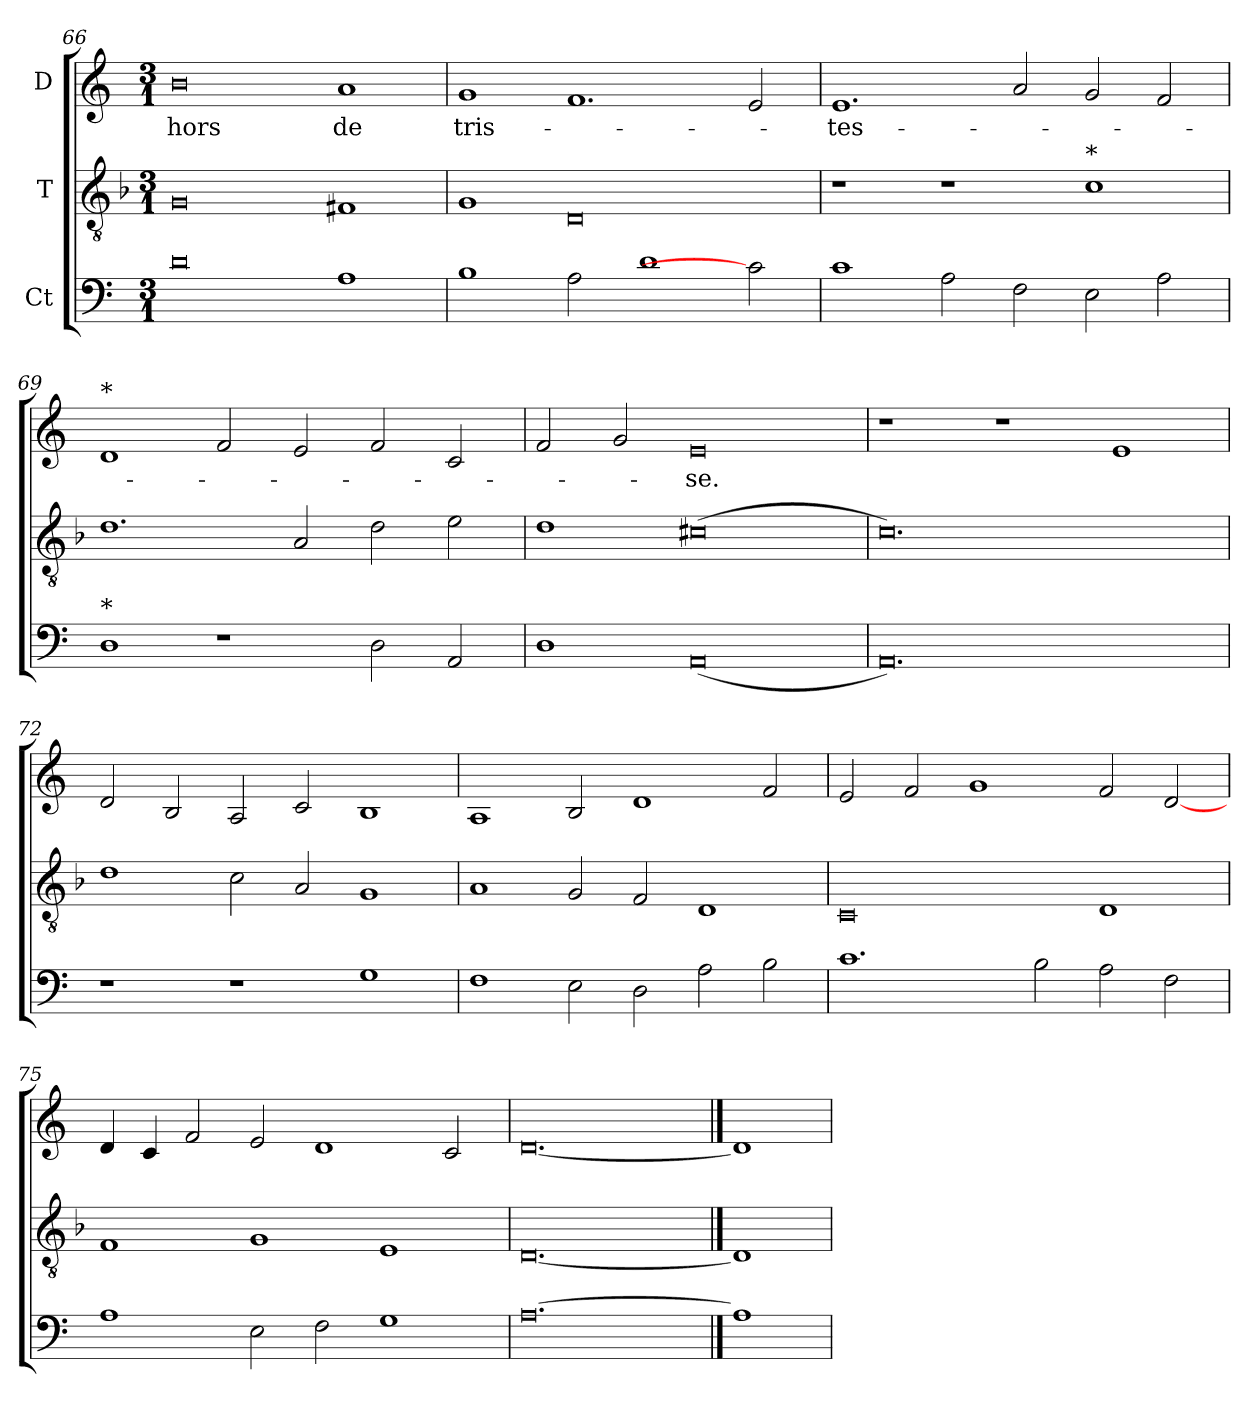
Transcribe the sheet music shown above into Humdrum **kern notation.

**kern	**kern	**kern	**text
*part3	*part2	*part1	*part1
*staff3	*staff2	*staff1	*staff1
*I"Ct	*I"T	*I"D	*
!!LO:LB:g=z
*clefF4	*clefGv2	*clefG2	*
*	*ITrd7c12	*	*
*k[]	*k[b-]	*k[]	*
*C:	*F:	*C:	*
*M3/1	*M3/1	*M3/1	*
=66	=66	=66	=66
!	!	!	!LO:LY:b:color=#000000
0di\	0GGi/	0bi/	hors
!	!	!	!LO:LY:b:color=#000000
1Ai\	1FF#Xi/	1ai/	de
=67	=67	=67	=67
!	!	!	!LO:LY:b:color=#000000
1Bi\	1GGi/	1gi/	tris-
2Ai\	0DDi/	1.fi/	.
1di\	.	.	.
2ci\]	.	2ei/	.
=68	=68	=68	=68
!	!	!	!LO:LY:b:color=#000000
1ci\	1r	1.ei/	-tes-
2Ai\	1r	.	.
2Fi\	.	2ai/	.
!	!LO:TX:t=*	!	!
2Ei\	1Ci\	2gi/	.
2Ai\	.	2fi/	.
=69	=69	=69	=69
!	!	!LO:TX:t=*	!
!LO:TX:t=*	!	!	!
1Di/	1.Di\	1di/	.
1r	.	2fi/	.
.	2AAi/	2ei/	.
2Di\	2Di\	2fi/	.
2AAi/	2Ei\	2ci/	.
=70	=70	=70	=70
1Di/	1Di\	2fi/	.
.	.	2gi/	.
!	!	!	!LO:LY:b:color=#000000
(0AAi/	(0C#Xi\	0ei/	-se.
=71	=71	=71	=71
0.AAi/)	0.Ci\)	1r	.
.	.	1r	.
.	.	1ei/	.
!!LO:LB:g=z
=72	=72	=72	=72
1r	1Di\	2di/	.
.	.	2Bi/	.
1r	2Ci\	2Ai/	.
.	2AAi/	2ci/	.
1Gi\	1GGi/	1Bi/	.
=73	=73	=73	=73
1Fi\	1AAi/	1Ai/	.
2Ei\	2GGi/	2Bi/	.
2Di\	2FFi/	1di/	.
2Ai\	1DDi/	.	.
2Bi\	.	2fi/	.
=74	=74	=74	=74
1.ci\	0CCi/	2ei/	.
.	.	2fi/	.
.	.	1gi/	.
2Bi\	.	.	.
2Ai\	1DDi/	2fi/	.
2Fi\	.	[2di/	.
=75	=75	=75	=75
1Ai\	1FFi/	4di/	.
.	.	4ci/	.
.	.	2fi/	.
2Ei\	1GGi/	2ei/	.
2Fi\	.	1di/	.
1Gi\	1EEi/	.	.
.	.	2ci/	.
=76	=76	=76	=76
[0.Ai\	[0.DDi/	[0.di/	.
==77	==77	==77	==77
1Ai\]	1DDi/]	1di/]	.
=	=	=	=
*-	*-	*-	*-
